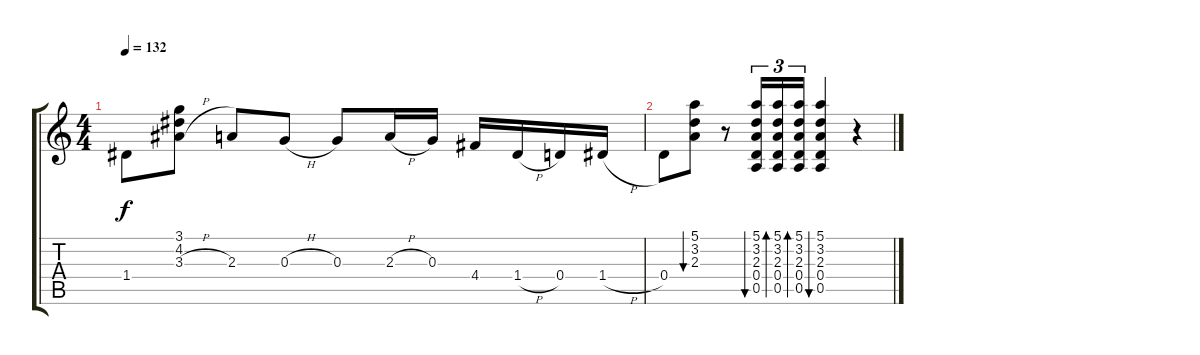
\track "" {instrument acousticguitarnylon}
\staff {score tabs}
\tuning (E4 B3 G3 D3 A2 D2) {hide}
\ts (4 4)
\tempo 132
\clef g2
\ks c
1.4.8{dy f} (3.1 4.2 3.3{h}).8 2.3.8 0.3{h}.8 0.3.8 2.3{h}.16 0.3.16 4.4.16 1.4{h}.16 0.4.16 1.4{h}.16 |
0.4.8 (5.1 3.2 2.3).8{bu 60} r.8 (5.1 3.2 2.3 0.4 0.5).16{tu (3 2) bu 60} (5.1 3.2 2.3 0.4 0.5).16{tu (3 2) bd 60} (5.1 3.2 2.3 0.4 0.5).16{tu (3 2) bd 60} (5.1 3.2 2.3 0.4 0.5).4{bu 60} r.4
